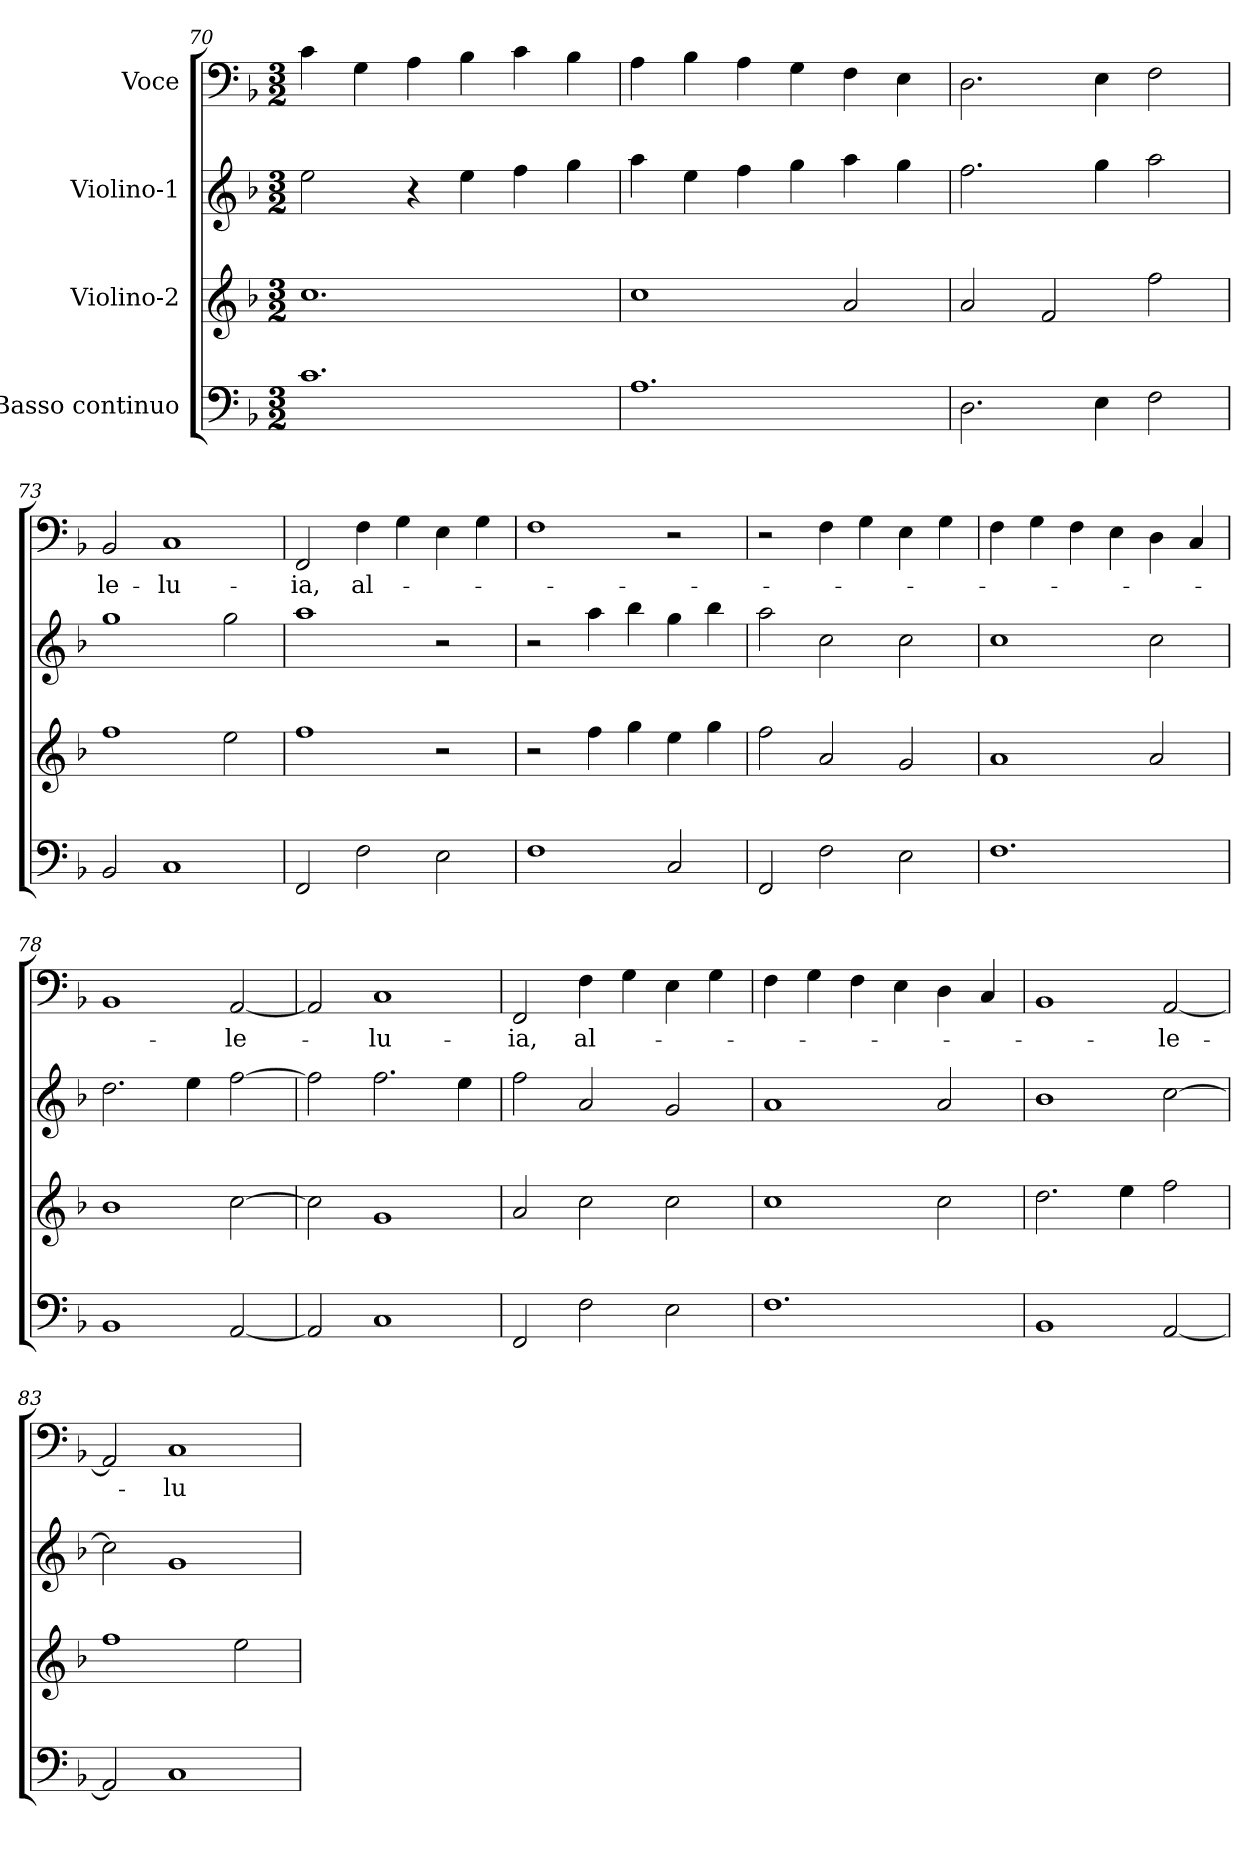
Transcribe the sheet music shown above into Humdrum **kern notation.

**kern	**kern	**kern	**kern	**text
*part4	*part3	*part2	*part1	*part1
*staff4	*staff3	*staff2	*staff1	*staff1
*I"Basso continuo	*I"Violino-2	*I"Violino-1	*I"Voce	*
*clefF4	*clefG2	*clefG2	*clefF4	*
*k[b-]	*k[b-]	*k[b-]	*k[b-]	*
*F:	*F:	*F:	*F:	*
*M3/2	*M3/2	*M3/2	*M3/2	*
=70	=70	=70	=70	=70
1.c	1.cc	2ee\	4c\	.
.	.	.	4G\	.
.	.	4r	4A\	.
.	.	4ee\	4B-\	.
.	.	4ff\	4c\	.
.	.	4gg\	4B-\	.
=71	=71	=71	=71	=71
1.A	1cc	4aa\	4A\	.
.	.	4ee\	4B-\	.
.	.	4ff\	4A\	.
.	.	4gg\	4G\	.
.	2a/	4aa\	4F\	.
.	.	4gg\	4E\	.
=72	=72	=72	=72	=72
2.D\	2a/	2.ff\	2.D\	.
.	2f/	.	.	.
4E\	.	4gg\	4E\	.
2F\	2ff\	2aa\	2F\	.
!!LO:PB:g=z
=73	=73	=73	=73	=73
!	!	!	!	!LO:LY:b
2BB-/	1ff	1gg	2BB-/	-le-
!	!	!	!	!LO:LY:b
1C	.	.	1C	-lu-
.	2ee\	2gg\	.	.
=74	=74	=74	=74	=74
!	!	!	!	!LO:LY:b
2FF/	1ff	1aa	2FF/	-ia,
!	!	!	!	!LO:LY:b
2F\	.	.	4F\	al-
.	.	.	4G\	.
2E\	2r	2r	4E\	.
.	.	.	4G\	.
=75	=75	=75	=75	=75
1F	2r	2r	1F	.
.	4ff\	4aa\	.	.
.	4gg\	4bb-\	.	.
2C/	4ee\	4gg\	2r	.
.	4gg\	4bb-\	.	.
=76	=76	=76	=76	=76
2FF/	2ff\	2aa\	2r	.
2F\	2a/	2cc\	4F\	.
.	.	.	4G\	.
2E\	2g/	2cc\	4E\	.
.	.	.	4G\	.
=77	=77	=77	=77	=77
1.F	1a	1cc	4F\	.
.	.	.	4G\	.
.	.	.	4F\	.
.	.	.	4E\	.
.	2a/	2cc\	4D\	.
.	.	.	4C/	.
=78	=78	=78	=78	=78
1BB-	1b-	2.dd\	1BB-	.
.	.	4ee\	.	.
!	!	!	!	!LO:LY:b
[2AA/	[2cc\	[2ff\	[2AA/	-le-
=79	=79	=79	=79	=79
2AA/]	2cc\]	2ff\]	2AA/]	.
!	!	!	!	!LO:LY:b
1C	1g	2.ff\	1C	-lu-
.	.	4ee\	.	.
!!LO:LB:g=z
=80	=80	=80	=80	=80
!	!	!	!	!LO:LY:b
2FF/	2a/	2ff\	2FF/	-ia,
!	!	!	!	!LO:LY:b
2F\	2cc\	2a/	4F\	al-
.	.	.	4G\	.
2E\	2cc\	2g/	4E\	.
.	.	.	4G\	.
=81	=81	=81	=81	=81
1.F	1cc	1a	4F\	.
.	.	.	4G\	.
.	.	.	4F\	.
.	.	.	4E\	.
.	2cc\	2a/	4D\	.
.	.	.	4C/	.
=82	=82	=82	=82	=82
1BB-	2.dd\	1b-	1BB-	.
.	4ee\	.	.	.
!	!	!	!	!LO:LY:b
[2AA/	2ff\	[2cc\	[2AA/	-le-
=83	=83	=83	=83	=83
2AA/]	1ff	2cc\]	2AA/]	.
!	!	!	!	!LO:LY:b
1C	.	1g	1C	-lu-
.	2ee\	.	.	.
=	=	=	=	=
*-	*-	*-	*-	*-
